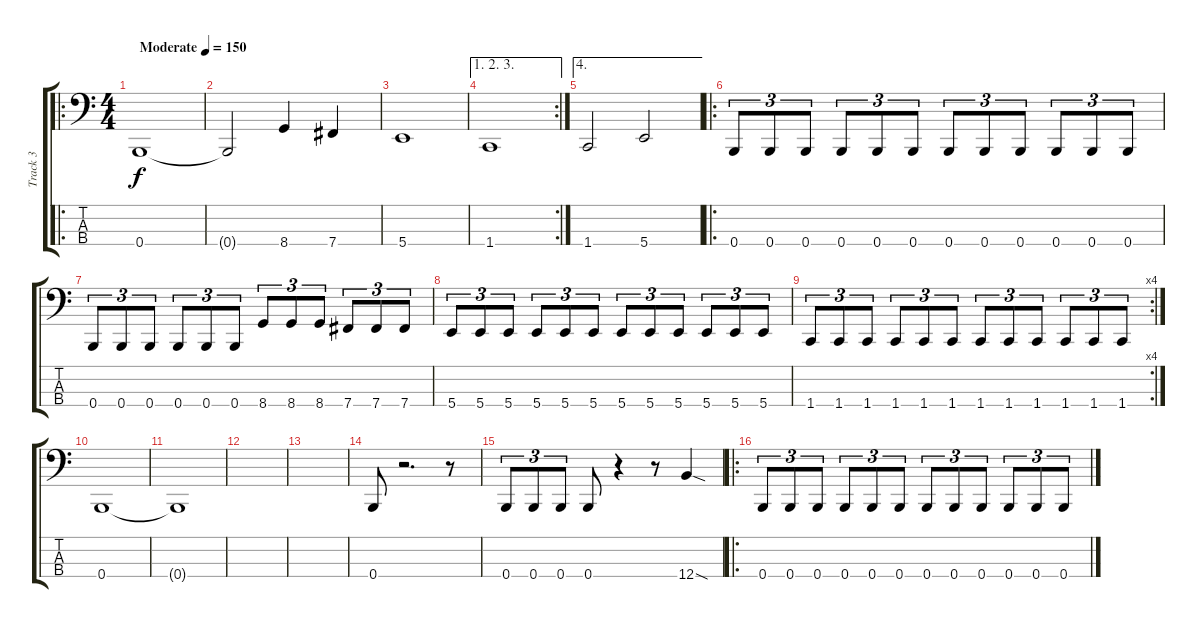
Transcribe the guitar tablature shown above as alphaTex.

\track ("Track 3" "Track 3") {instrument electricbasspick}
\staff {score tabs}
\tuning (E2 B1 Gb1 B0) {hide}
\ro
\ts (4 4)
\tempo (150 "Moderate")
\clef f4
\ks c
0.4.1{dy f instrument electricbasspick} |
0.4{t}.2 8.4.4 7.4.4 |
5.4.1 |
\ae (1 2 3)
\rc 2
1.4.1 |
\ae 4
1.4.2 5.4.2 |
\ro
0.4.8{tu (3 2)} 0.4.8{tu (3 2)} 0.4.8{tu (3 2)} 0.4.8{tu (3 2)} 0.4.8{tu (3 2)} 0.4.8{tu (3 2)} 0.4.8{tu (3 2)} 0.4.8{tu (3 2)} 0.4.8{tu (3 2)} 0.4.8{tu (3 2)} 0.4.8{tu (3 2)} 0.4.8{tu (3 2)} |
0.4.8{tu (3 2)} 0.4.8{tu (3 2)} 0.4.8{tu (3 2)} 0.4.8{tu (3 2)} 0.4.8{tu (3 2)} 0.4.8{tu (3 2)} 8.4.8{tu (3 2)} 8.4.8{tu (3 2)} 8.4.8{tu (3 2)} 7.4.8{tu (3 2)} 7.4.8{tu (3 2)} 7.4.8{tu (3 2)} |
5.4.8{tu (3 2)} 5.4.8{tu (3 2)} 5.4.8{tu (3 2)} 5.4.8{tu (3 2)} 5.4.8{tu (3 2)} 5.4.8{tu (3 2)} 5.4.8{tu (3 2)} 5.4.8{tu (3 2)} 5.4.8{tu (3 2)} 5.4.8{tu (3 2)} 5.4.8{tu (3 2)} 5.4.8{tu (3 2)} |
\rc 4
1.4.8{tu (3 2)} 1.4.8{tu (3 2)} 1.4.8{tu (3 2)} 1.4.8{tu (3 2)} 1.4.8{tu (3 2)} 1.4.8{tu (3 2)} 1.4.8{tu (3 2)} 1.4.8{tu (3 2)} 1.4.8{tu (3 2)} 1.4.8{tu (3 2)} 1.4.8{tu (3 2)} 1.4.8{tu (3 2)} |
0.4.1 |
0.4{t}.1 |
|
|
0.4.8 r.2{d} r.8 |
0.4.8{tu (3 2)} 0.4.8{tu (3 2)} 0.4.8{tu (3 2)} 0.4.8 r.4 r.8 12.4{sod}.4 |
\ro
0.4.8{tu (3 2)} 0.4.8{tu (3 2)} 0.4.8{tu (3 2)} 0.4.8{tu (3 2)} 0.4.8{tu (3 2)} 0.4.8{tu (3 2)} 0.4.8{tu (3 2)} 0.4.8{tu (3 2)} 0.4.8{tu (3 2)} 0.4.8{tu (3 2)} 0.4.8{tu (3 2)} 0.4.8{tu (3 2)}
